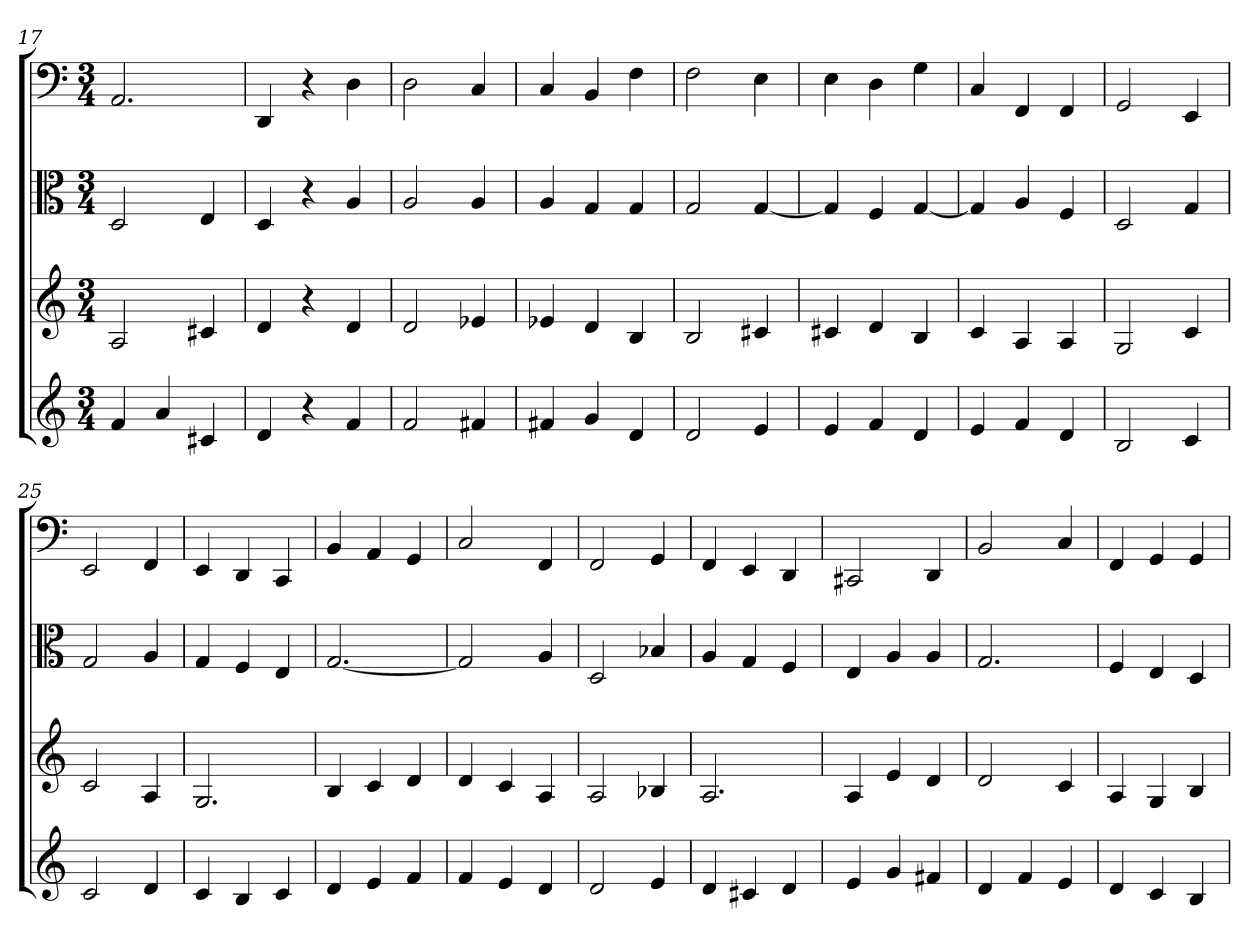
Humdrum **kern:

**kern	**kern	**kern	**kern
*part4	*part3	*part2	*part1
*staff4	*staff3	*staff2	*staff1
*	*	*clefC3	*clefF4
*k[]	*k[]	*k[]	*k[]
*C:	*C:	*C:	*C:
*M3/4	*M3/4	*M3/4	*M3/4
=17	=17	=17	=17
4f	2A	2D	2.AA
4a	.	.	.
4c#X	4c#X	4E	.
=18	=18	=18	=18
4d	4d	4D	4DD
4r	4r	4r	4r
4f	4d	4A	4D
=19	=19	=19	=19
2f	2d	2A	2D
4f#X	4e-X	4A	4C
=20	=20	=20	=20
4f#X	4e-X	4A	4C
4g	4d	4G	4BB
4d	4B	4G	4F
=21	=21	=21	=21
2d	2B	2G	2F
4e	4c#X	[4G	4E
=22	=22	=22	=22
4e	4c#X	4G]	4E
4f	4d	4F	4D
4d	4B	[4G	4G
=23	=23	=23	=23
4e	4c	4G]	4C
4f	4A	4A	4FF
4d	4A	4F	4FF
=24	=24	=24	=24
2B	2G	2D	2GG
4c	4c	4G	4EE
=25	=25	=25	=25
2c	2c	2G	2EE
4d	4A	4A	4FF
=26	=26	=26	=26
4c	2.G	4G	4EE
4B	.	4F	4DD
4c	.	4E	4CC
=27	=27	=27	=27
4d	4B	[2.G	4BB
4e	4c	.	4AA
4f	4d	.	4GG
=28	=28	=28	=28
4f	4d	2G]	2C
4e	4c	.	.
4d	4A	4A	4FF
=29	=29	=29	=29
2d	2A	2D	2FF
4e	4B-X	4B-X	4GG
=30	=30	=30	=30
4d	2.A	4A	4FF
4c#X	.	4G	4EE
4d	.	4F	4DD
=31	=31	=31	=31
4e	4A	4E	2CC#X
4g	4e	4A	.
4f#X	4d	4A	4DD
=32	=32	=32	=32
4d	2d	2.G	2BB
4f	.	.	.
4e	4c	.	4C
=33	=33	=33	=33
4d	4A	4F	4FF
4c	4G	4E	4GG
4B	4B	4D	4GG
=	=	=	=
*-	*-	*-	*-
